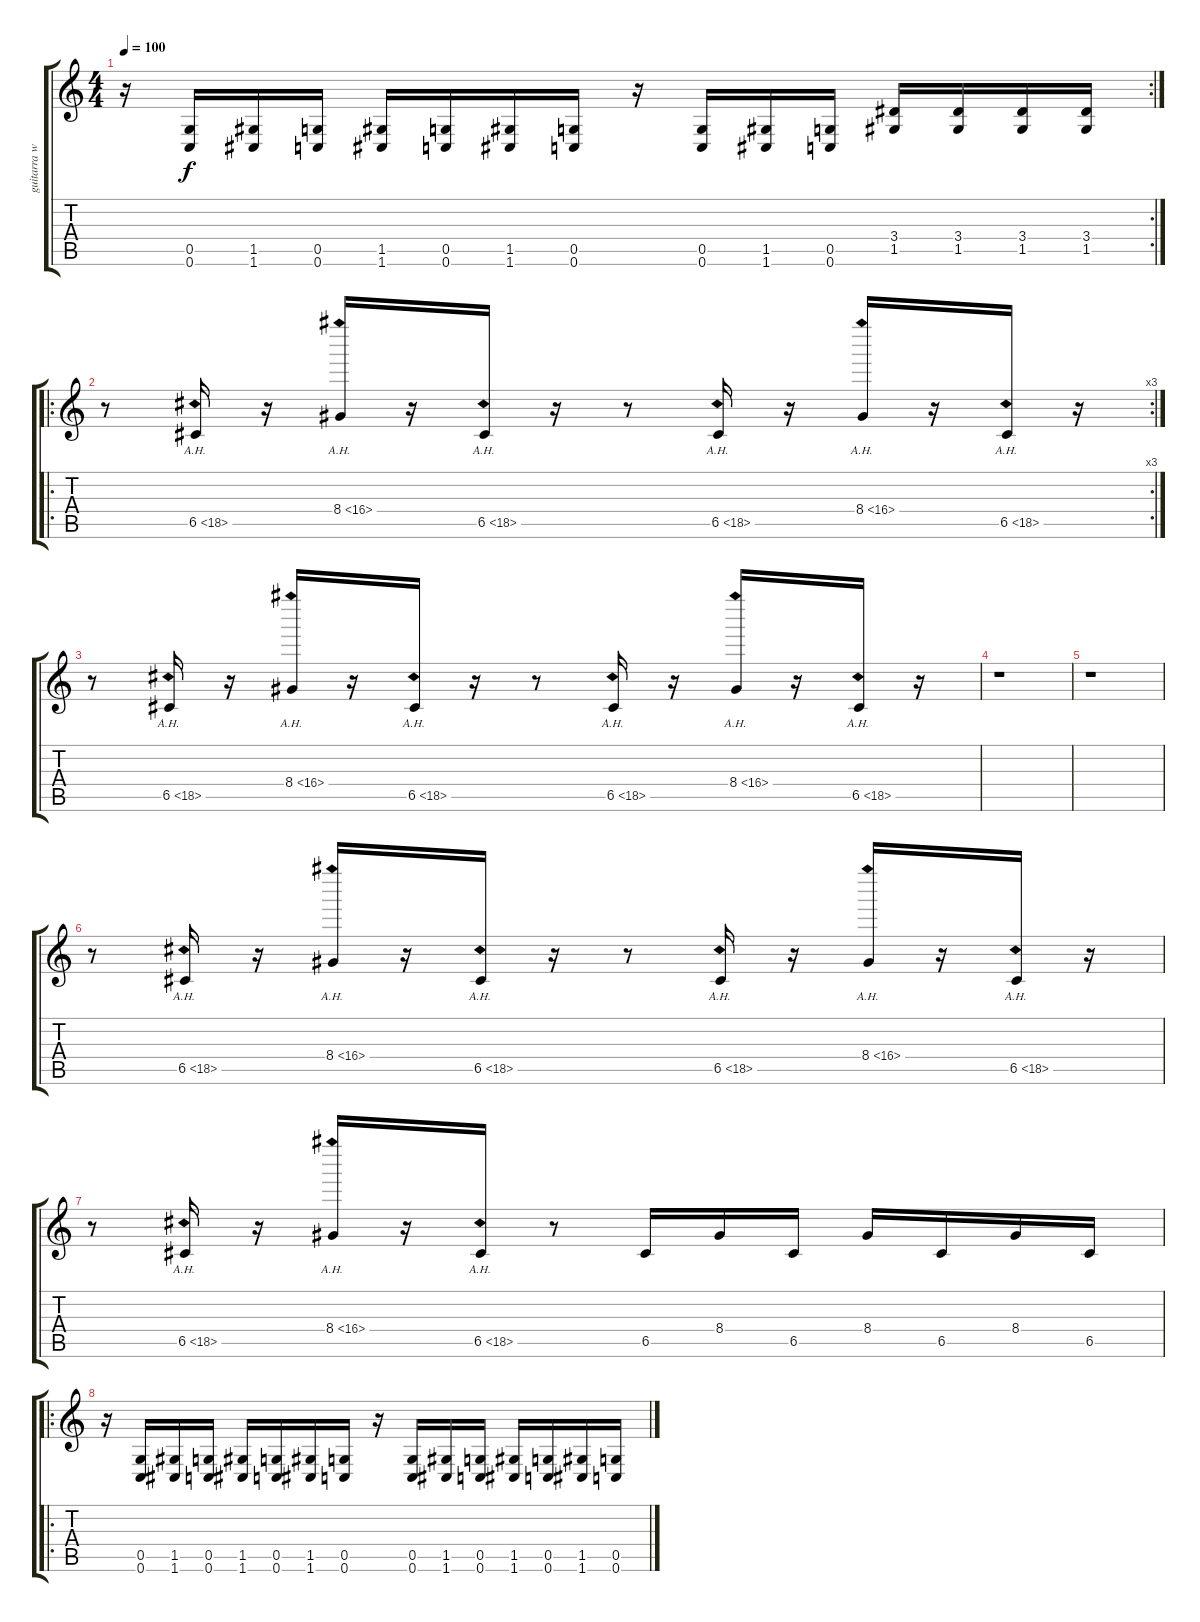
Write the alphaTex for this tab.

\track ("guitarra w/dist" "guitarra w") {instrument distortionguitar}
\staff {score tabs}
\tuning (D4 A3 F3 C3 G2 C2) {hide}
\rc 2
\ts (4 4)
\tempo 100
\clef g2
\ks c
r.16{dy f} (0.5 0.6).16 (1.5 1.6).16 (0.5 0.6).16 (1.5 1.6).16 (0.5 0.6).16 (1.5 1.6).16 (0.5 0.6).16 r.16 (0.5 0.6).16 (1.5 1.6).16 (0.5 0.6).16 (3.4 1.5).16 (3.4 1.5).16 (3.4 1.5).16 (3.4 1.5).16 |
\ro
\rc 3
r.8 6.5{ah 12}.16 r.16 8.4{ah 8}.16 r.16 6.5{ah 12}.16 r.16 r.8 6.5{ah 12}.16 r.16 8.4{ah 8}.16 r.16 6.5{ah 12}.16 r.16 |
r.8 6.5{ah 12}.16 r.16 8.4{ah 8}.16 r.16 6.5{ah 12}.16 r.16 r.8 6.5{ah 12}.16 r.16 8.4{ah 8}.16 r.16 6.5{ah 12}.16 r.16 |
r.1 |
r.1 |
r.8 6.5{ah 12}.16 r.16 8.4{ah 8}.16 r.16 6.5{ah 12}.16 r.16 r.8 6.5{ah 12}.16 r.16 8.4{ah 8}.16 r.16 6.5{ah 12}.16 r.16 |
r.8 6.5{ah 12}.16 r.16 8.4{ah 8}.16 r.16 6.5{ah 12}.16 r.8 6.5.16 8.4.16 6.5.16 8.4.16 6.5.16 8.4.16 6.5.16 |
\ro
r.16 (0.5 0.6).16 (1.5 1.6).16 (0.5 0.6).16 (1.5 1.6).16 (0.5 0.6).16 (1.5 1.6).16 (0.5 0.6).16 r.16 (0.5 0.6).16 (1.5 1.6).16 (0.5 0.6).16 (1.5 1.6).16 (0.5 0.6).16 (1.5 1.6).16 (0.5 0.6).16
